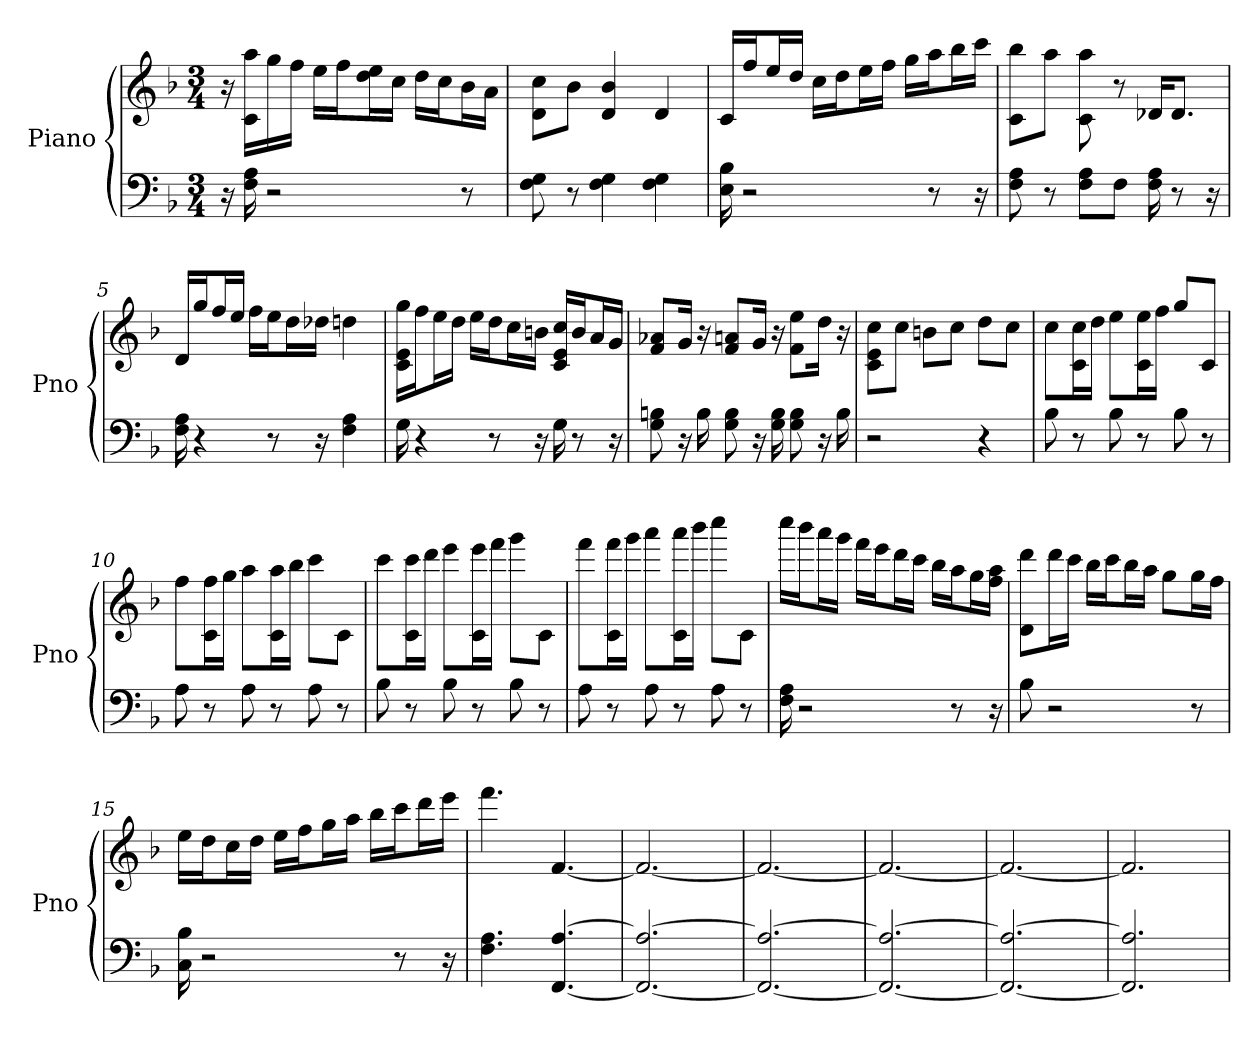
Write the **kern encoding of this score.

**kern	**kern
*part1	*part1
*staff2	*staff1
*I"Piano	*
*I'Pno	*
*clefF4	*clefG2
*k[b-]	*k[b-]
*F:	*F:
*M3/4	*M3/4
*MM102	*MM102
=1	=1
16r	16r
16F 16A	16aa\ 16c\LL
2r	16gg\
.	16ff\JJ
.	16ee\LL
.	16ff\J
.	16ee\ 16dd\L
.	16cc\JJ
.	16dd\LL
.	16cc\J
8r	16b-\L
.	16a\JJ
=2	=2
8F 8G	8cc\ 8d\L
8r	8b-\J
4F 4G	4b- 4d
4F 4G	4d
=3	=3
16B- 16E	16c/LL
2r	16ff/J
.	16ee/L
.	16dd/JJ
.	16cc\LL
.	16dd\J
.	16ee\L
.	16ff\JJ
.	16gg\LL
8r	16aa\J
.	16bb-\L
16r	16ccc\JJ
=4	=4
8F 8A	8bb-\ 8c\L
8r	8aa\J
8A\ 8F\L	8aa 8c
8F\J	8r
16F 16A	16d-/KL
8r	8.d-/J
16r	.
=5	=5
16A 16F	16d/LL
4r	16gg/J
.	16ff/L
.	16ee/JJ
.	16ff\LL
8r	16ee\J
.	16dd\L
16r	16dd-\JJ
4A 4F	4dd
=6	=6
16G	16gg\ 16e\ 16c\LL
4r	16ff\J
.	16ee\L
.	16dd\JJ
.	16ee\LL
8r	16dd\J
.	16cc\L
16r	16b\JJ
16G	16cc/ 16c/ 16e/LL
8r	16b/J
.	16a/L
16r	16g/JJ
=7	=7
8B 8G	8f/ 8a-/L
16r	16g/Jk
16B	16r
8B 8G	8a/ 8f/L
16r	16g/Jk
16G 16B	16r
8G 8B	8ee\ 8f\L
16r	16dd\Jk
16B	16r
=8	=8
2r	8cc\ 8e\ 8c\L
.	8cc\J
.	8b\L
.	8cc\J
4r	8dd\L
.	8cc\J
=9	=9
8B-	8cc\L
8r	16c\ 16cc\L
.	16dd\JJ
8B-	8ee\L
8r	16ee\ 16c\L
.	16ff\JJ
8B-	8gg/L
8r	8c/J
=10	=10
8A	8ff\L
8r	16ff\ 16c\L
.	16gg\JJ
8A	8aa\L
8r	16aa\ 16c\L
.	16bb-\JJ
8A	8ccc\L
8r	8c\J
=11	=11
8B-	8ccc\L
8r	16c\ 16ccc\L
.	16ddd\JJ
8B-	8eee\L
8r	16c\ 16eee\L
.	16fff\JJ
8B-	8ggg\L
8r	8c\J
=12	=12
8A	8fff\L
8r	16c\ 16fff\L
.	16ggg\JJ
8A	8aaa\L
8r	16c\ 16aaa\L
.	16bbb-\JJ
8A	8cccc\L
8r	8c\J
=13	=13
16F 16A	16cccc\LL
2r	16bbb-\J
.	16aaa\L
.	16ggg\JJ
.	16fff\LL
.	16eee\J
.	16ddd\L
.	16ccc\JJ
.	16bb-\LL
8r	16aa\J
.	16gg\L
16r	16ff\ 16aa\JJ
=14	=14
8B-	8ddd\ 8d\L
2r	16ddd\L
.	16ccc\JJ
.	16bb-\LL
.	16ccc\J
.	16bb-\L
.	16aa\JJ
.	8gg\L
8r	16gg\L
.	16ff\JJ
=15	=15
16C 16B-	16ee\LL
2r	16dd\J
.	16cc\L
.	16dd\JJ
.	16ee\LL
.	16ff\J
.	16gg\L
.	16aa\JJ
.	16bb-\LL
8r	16ccc\J
.	16ddd\L
16r	16eee\JJ
=16	=16
4.A 4.F	4.fff
[4.A [4.FF	[4.f
=17	=17
2.A_ 2.FF_	2.f_
=18	=18
2.A_ 2.FF_	2.f_
=19	=19
2.A_ 2.FF_	2.f_
=20	=20
2.A_ 2.FF_	2.f_
=21	=21
2.A] 2.FF]	2.f]
=	=
*-	*-
